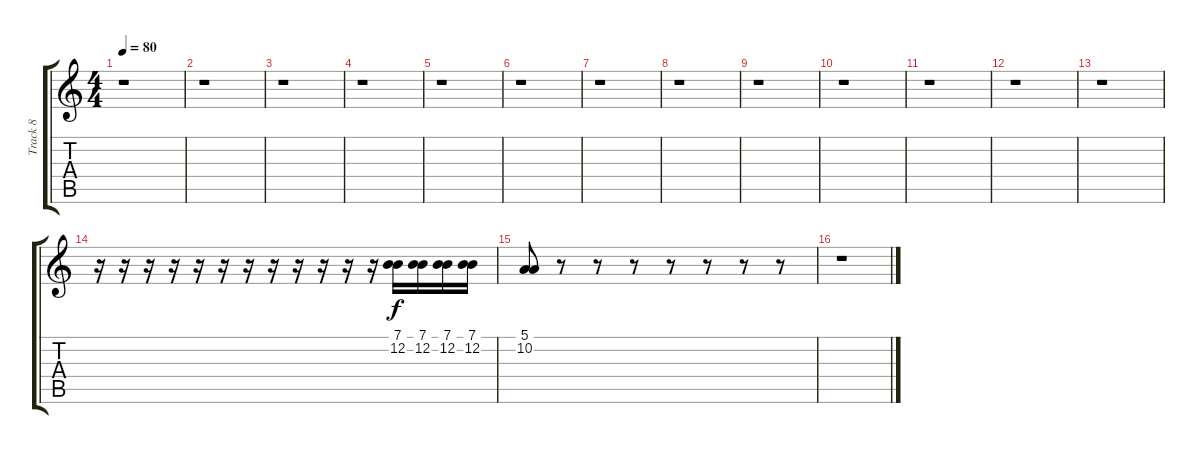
\track ("Track 8" "Track 8") {instrument lead1square}
\staff {score tabs}
\tuning (E4 B3 G3 D3 A2 E2) {hide}
\ts (4 4)
\tempo 80
\clef g2
\ks c
r.1{dy f} |
r.1 |
r.1 |
r.1 |
r.1 |
r.1 |
r.1 |
r.1 |
r.1 |
r.1 |
r.1 |
r.1 |
r.1 |
r.16 r.16 r.16 r.16 r.16 r.16 r.16 r.16 r.16 r.16 r.16 r.16 (7.1 12.2).16 (7.1 12.2).16 (7.1 12.2).16 (7.1 12.2).16 |
(5.1 10.2).8 r.8 r.8 r.8 r.8 r.8 r.8 r.8 |
r.1
